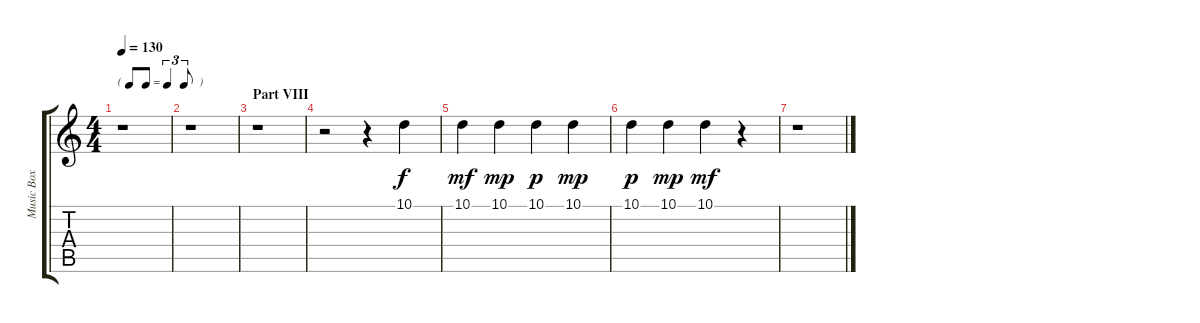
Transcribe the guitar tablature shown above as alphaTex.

\track ("Music Box" "Music Box") {instrument musicbox}
\staff {score tabs}
\tuning (E4 B3 G3 D3 A2 E2) {hide}
\ts (4 4)
\tf triplet8th
\tempo 130
\clef g2
\ks c
r.1{dy f} |
r.1 |
\section ("" "Part VIII")
r.1 |
r.2 r.4 10.1.4 |
10.1.4{dy mf} 10.1.4{dy mp} 10.1.4{dy p} 10.1.4{dy mp} |
10.1.4{dy p} 10.1.4{dy mp} 10.1.4{dy mf} r.4 |
r.1
